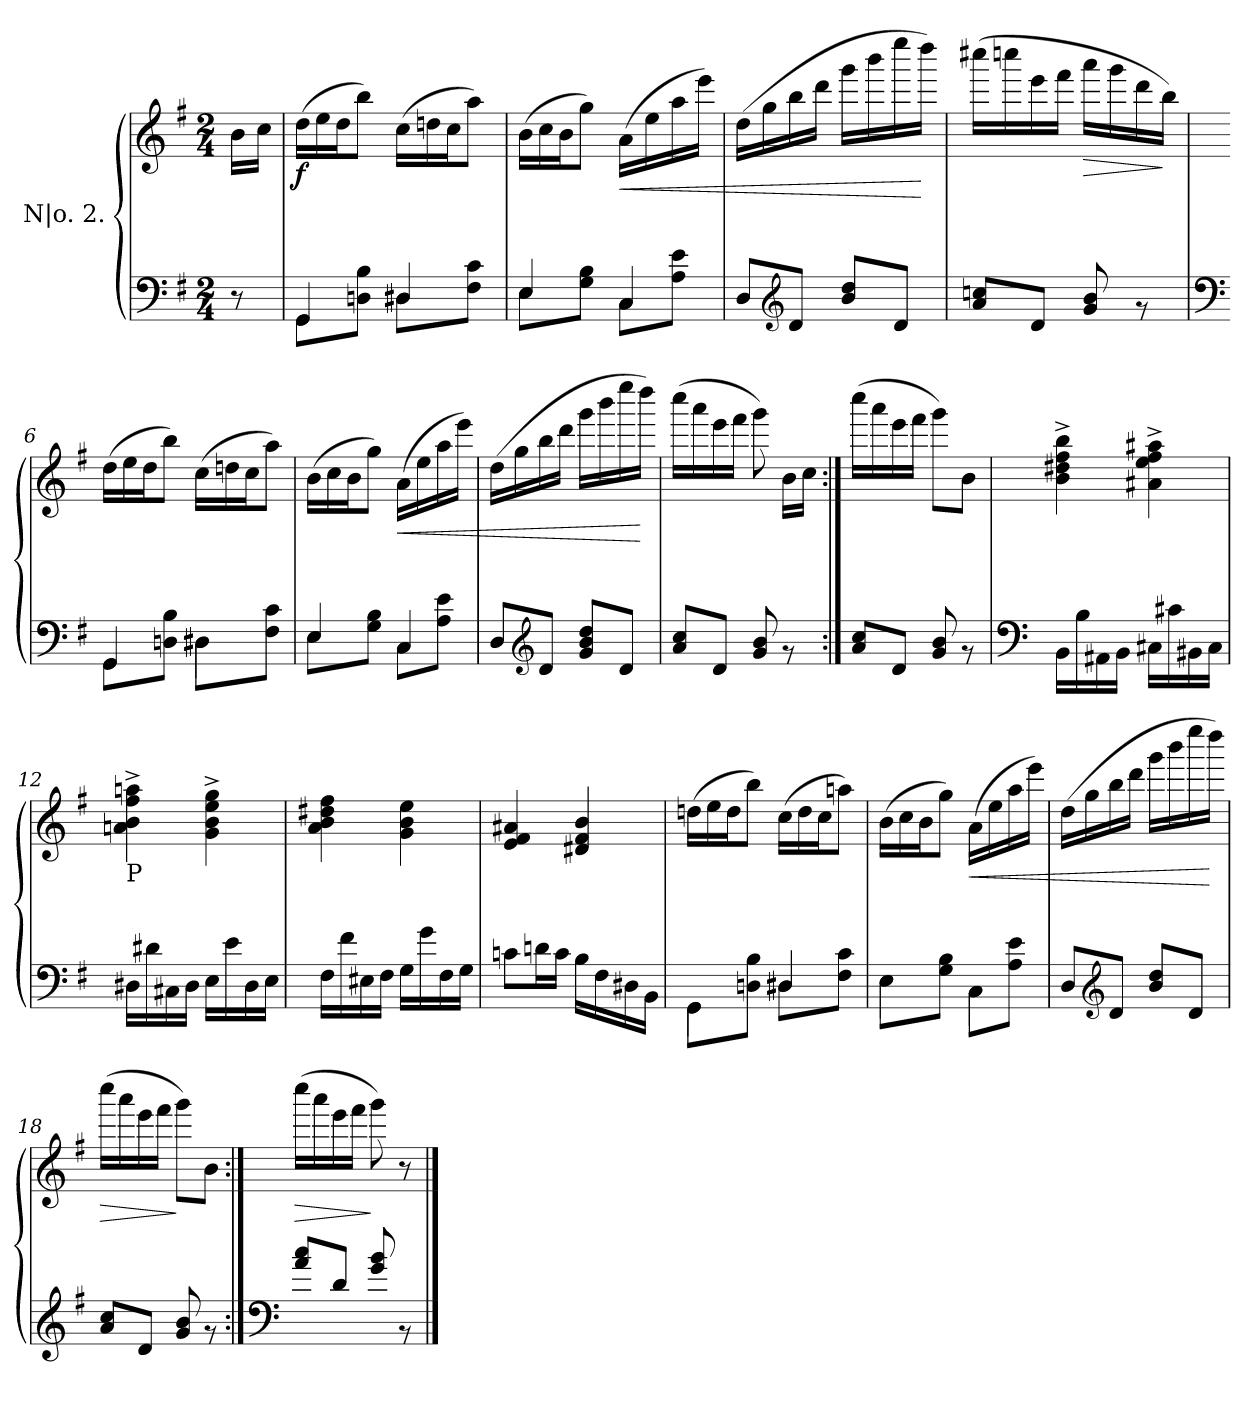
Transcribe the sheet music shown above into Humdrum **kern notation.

**kern	**kern	**dynam
*part1	*part1	*part1
*staff2	*staff1	*staff1/2
*I"N|o. 2.	*	*
*clefF4	*clefG2	*
*k[f#]	*k[f#]	*
*M2/4	*M2/4	*
=1	=1	=1
*^	*	*
8ryy	8r	16b\LL	.
.	.	16cc\JJ	.
=2	=2	=2	=2
*	*	*Xtuplet	*
!	!	!	!LO:DY:b
8GG\L	4GG/	(>24dd\LL	f
.	.	24ee\	.
.	.	24dd\J	.
8Dn\ 8B\J	.	8bb\J)	.
8D#X\L	4D#/	(>24cc\LL	.
.	.	24ddn\	.
.	.	24cc\J	.
8F#\ 8c\J	.	8aa\J)	.
=3	=3	=3	=3
8E\L	4E/	(>24b\LL	.
.	.	24cc\	.
.	.	24b\J	.
8G\ 8B\J	.	8gg\J)	.
!	!	!	!LO:HP:b
8C\L	4C/	(>16a\LL	<
.	.	16ee\	.
8A\ 8e\J	.	16aa\	.
.	.	16eee\JJ)	.
=4	=4	=4	=4
2ryy	8D/L	(>16dd\LL	.
.	.	16gg\	.
*clefG2	*	*	*
.	8d/J	16bb\	.
.	.	16ddd\JJ	.
.	8b/ 8dd/L	16ggg\LL	.
.	.	16bbb\	.
.	8d/J	16eeee\	.
.	.	16dddd\JJ)	[
=5	=5	=5	=5
2ryy	8a/ 8ccn/L	(>16cccc#X\LL	.
.	.	16ccccn\	.
.	8d/J	16eee\	.
.	.	16fff#\JJ	.
!	!	!	!LO:HP:b
.	8g/ 8b/	16aaa\LL	>
.	.	16ggg\	.
.	8r	16ddd\	.
.	.	16bb\JJ)	]
!!LO:LB:g=z
=6	=6	=6	=6
*clefF4	*	*	*
8GG\L	4GG/	(>24dd\LL	.
.	.	24ee\	.
.	.	24dd\J	.
8Dn\ 8B\J	.	8bb\J)	.
8D#X\L	4D#\	(>24cc\LL	.
.	.	24ddn\	.
.	.	24cc\J	.
8F#\ 8c\J	.	8aa\J)	.
=7	=7	=7	=7
8E\L	4E/	(>24b\LL	.
.	.	24cc\	.
.	.	24b\J	.
8G\ 8B\J	.	8gg\J)	.
!	!	!	!LO:HP:b
8C\L	4C/	(>16a\LL	<
.	.	16ee\	.
8A\ 8e\J	.	16aa\	.
.	.	16eee\JJ)	.
=8	=8	=8	=8
2ryy	8D/L	(>16dd\LL	.
.	.	16gg\	.
*clefG2	*	*	*
.	8d/J	16bb\	.
.	.	16ddd\JJ	.
.	8g/ 8b/ 8dd/L	16ggg\LL	.
.	.	16bbb\	.
.	8d/J	16eeee\	.
.	.	16dddd\JJ)	[
=9	=9	=9	=9
2ryy	8a/ 8cc/L	(>16cccc\LL	.
.	.	16aaa\	.
.	8d/J	16eee\	.
.	.	16fff#\JJ	.
.	8g/ 8b/	8ggg\)	.
.	8r	16b\LL	.
.	.	16cc\JJ	.
=10:|!	=10:|!	=10:|!	=10:|!
2ryy	8a/ 8cc/L	(>16cccc\LL	.
.	.	16aaa\	.
.	8d/J	16eee\	.
.	.	16fff#\JJ	.
.	8g/ 8b/	8ggg\L)	.
.	8r	8b\J	.
!!LO:LB:g=z
=11	=11	=11	=11
*clefF4	*	*	*
2ryy	16BB\LL	4b\^ 4dd#X\^ 4ff#\^ 4bb\^	.
.	16B\	.	.
.	16AA#X\	.	.
.	16BB\JJ	.	.
.	16C#X\LL	4a#X\^ 4ee\^ 4ff#\^ 4aa#X\^	.
.	16c#X\	.	.
.	16BB#X\	.	.
.	16C#\JJ	.	.
=12	=12	=12	=12
!	!	!LO:TX:b:t=P	!
2ryy	16D#X\LL	4an\^ 4b\^ 4ff#\^ 4aan\^	.
.	16d#X\	.	.
.	16C#X\	.	.
.	16D#\JJ	.	.
.	16E\LL	4g\^ 4b\^ 4ee\^ 4gg\^	.
.	16e\	.	.
.	16D#\	.	.
.	16E\JJ	.	.
=13	=13	=13	=13
2ryy	16F#\LL	4a\ 4b\ 4dd#X\ 4ff#\	.
.	16f#\	.	.
.	16E#X\	.	.
.	16F#\JJ	.	.
.	16G\LL	4g\ 4b\ 4ee\	.
.	16g\	.	.
.	16F#\	.	.
.	16G\JJ	.	.
=14	=14	=14	=14
2ryy	8cn\L	4e/ 4f#/ 4a#X/	.
.	16dn\L	.	.
.	16c\JJ	.	.
.	16B\LL	4d#X/ 4f#/ 4b/	.
.	16F#\	.	.
.	16D#X\	.	.
.	16BB\JJ	.	.
!!LO:LB:g=z
=15	=15	=15	=15
8GG\L	4GG\	(>24ddn\LL	.
.	.	24ee\	.
.	.	24dd\J	.
8Dn\ 8B\J	.	8bb\J)	.
8D#X\L	4D#/	(>24cc\LL	.
.	.	24dd\	.
.	.	24cc\J	.
8F#\ 8c\J	.	8aan\J)	.
=16	=16	=16	=16
8E\L	4E\	(>24b\LL	.
.	.	24cc\	.
.	.	24b\J	.
8G\ 8B\J	.	8gg\J)	.
!	!	!	!LO:HP:b
8C\L	4C\	(>16a\LL	<
.	.	16ee\	.
8A\ 8e\J	.	16aa\	.
.	.	16eee\JJ)	.
=17	=17	=17	=17
2ryy	8D/L	(>16dd\LL	.
.	.	16gg\	.
*clefG2	*	*	*
.	8d/J	16bb\	.
.	.	16ddd\JJ	.
.	8b/ 8dd/L	16ggg\LL	.
.	.	16bbb\	.
.	8d/J	16eeee\	.
.	.	16dddd\JJ)	[
=18	=18	=18	=18
!	!	!	!LO:HP:b
2ryy	8a/ 8cc/L	(>16cccc\LL	>
.	.	16aaa\	.
.	8d/J	16eee\	.
.	.	16fff#\JJ	.
.	8g/ 8b/	8ggg\L)	]
.	8r	8b\J	.
=19:|!	=19:|!	=19:|!	=19:|!
*clefF4	*	*	*
!	!	!	!LO:HP:b
2ryy	8a/ 8cc/L	(>16cccc\LL	>
.	.	16aaa\	.
.	8d/J	16eee\	.
.	.	16fff#\JJ	.
.	8g/ 8b/	8ggg\)	]
.	8r	8r	.
*v	*v	*	*
==	==	==
*-	*-	*-
